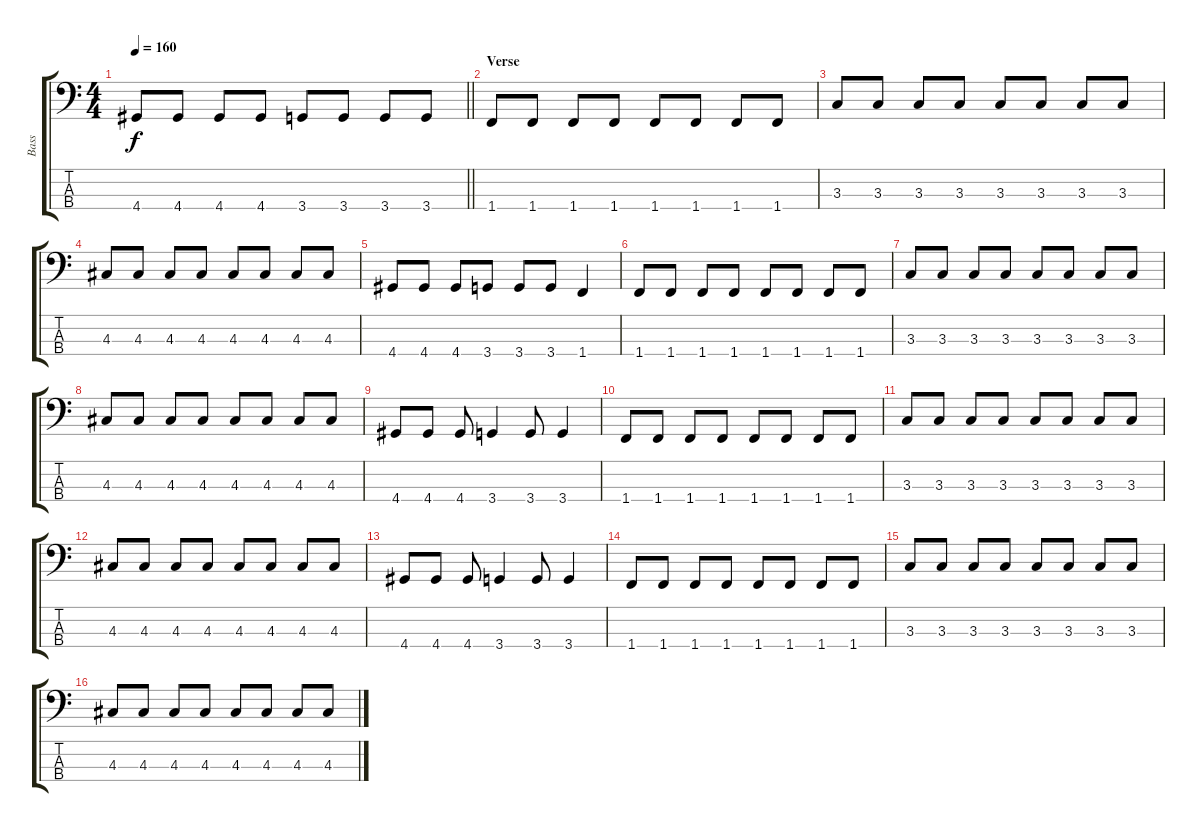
\track ("Bass" "Bass") {instrument electricbassfinger}
\staff {score tabs}
\tuning (G2 D2 A1 E1) {hide}
\ts (4 4)
\tempo 160
\clef f4
\barLineRight lightlight
\ks c
4.4.8{dy f} 4.4.8 4.4.8 4.4.8 3.4.8 3.4.8 3.4.8 3.4.8 |
\section ("" "Verse")
1.4.8 1.4.8 1.4.8 1.4.8 1.4.8 1.4.8 1.4.8 1.4.8 |
3.3.8 3.3.8 3.3.8 3.3.8 3.3.8 3.3.8 3.3.8 3.3.8 |
4.3.8 4.3.8 4.3.8 4.3.8 4.3.8 4.3.8 4.3.8 4.3.8 |
4.4.8 4.4.8 4.4.8 3.4.8 3.4.8 3.4.8 1.4.4 |
1.4.8 1.4.8 1.4.8 1.4.8 1.4.8 1.4.8 1.4.8 1.4.8 |
3.3.8 3.3.8 3.3.8 3.3.8 3.3.8 3.3.8 3.3.8 3.3.8 |
4.3.8 4.3.8 4.3.8 4.3.8 4.3.8 4.3.8 4.3.8 4.3.8 |
4.4.8 4.4.8 4.4.8 3.4.4 3.4.8 3.4.4 |
1.4.8 1.4.8 1.4.8 1.4.8 1.4.8 1.4.8 1.4.8 1.4.8 |
3.3.8 3.3.8 3.3.8 3.3.8 3.3.8 3.3.8 3.3.8 3.3.8 |
4.3.8 4.3.8 4.3.8 4.3.8 4.3.8 4.3.8 4.3.8 4.3.8 |
4.4.8 4.4.8 4.4.8 3.4.4 3.4.8 3.4.4 |
1.4.8 1.4.8 1.4.8 1.4.8 1.4.8 1.4.8 1.4.8 1.4.8 |
3.3.8 3.3.8 3.3.8 3.3.8 3.3.8 3.3.8 3.3.8 3.3.8 |
4.3.8 4.3.8 4.3.8 4.3.8 4.3.8 4.3.8 4.3.8 4.3.8
